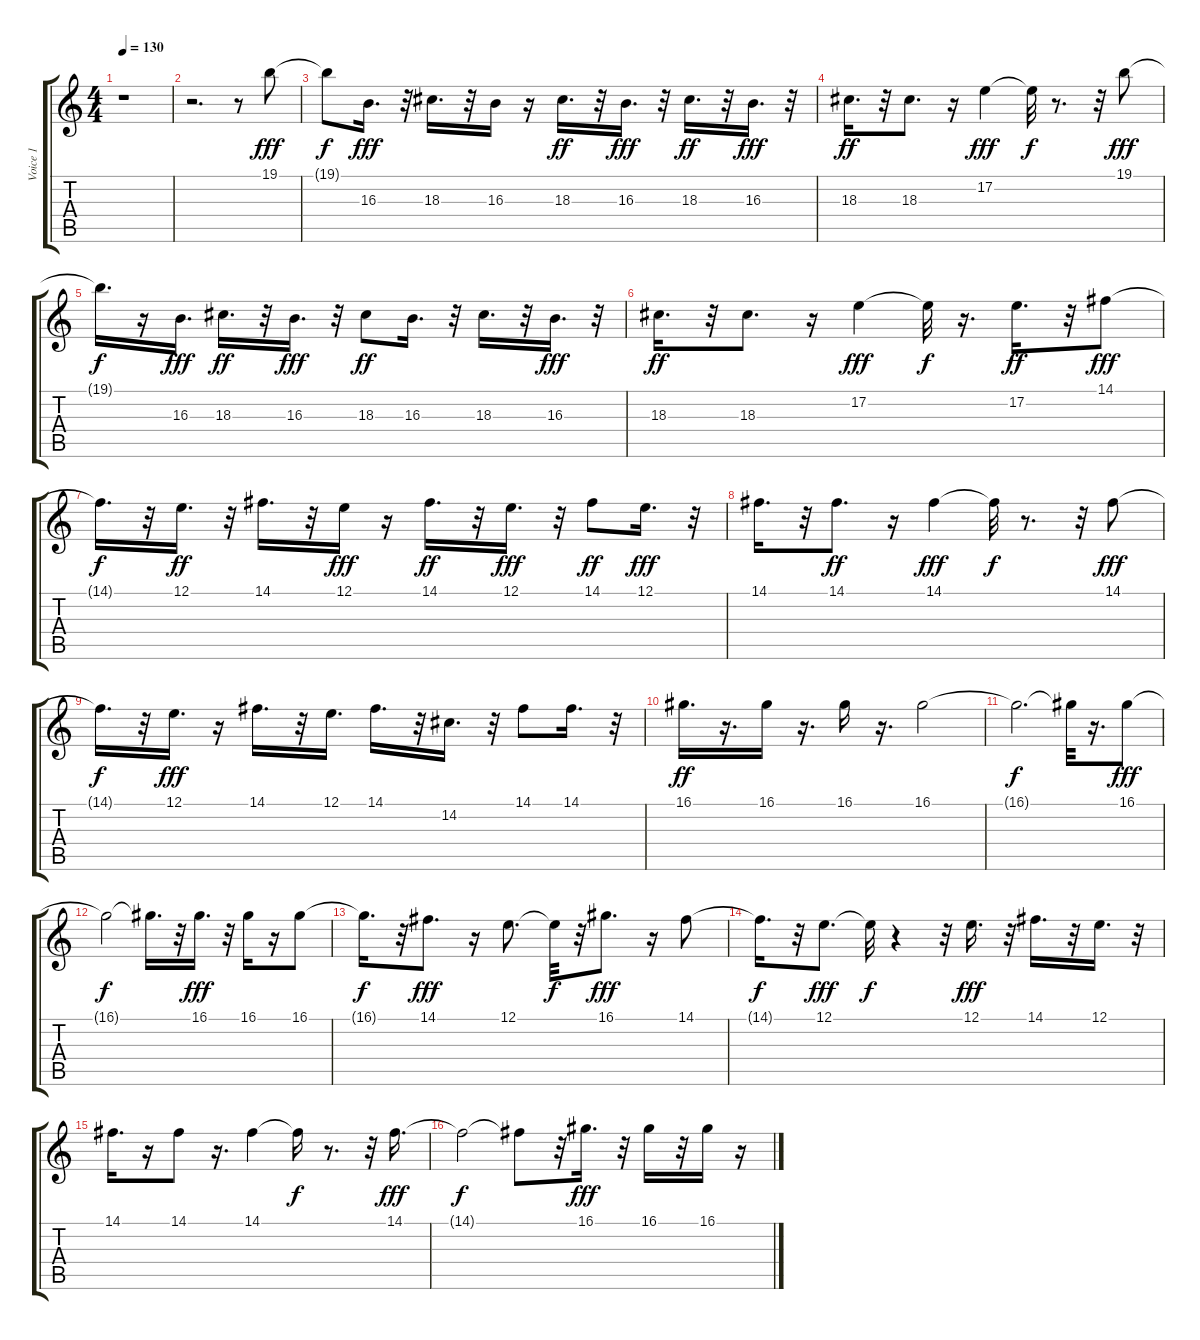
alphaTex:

\track ("Voice 1" "Voice 1") {instrument altosax}
\staff {score tabs}
\tuning (E4 B3 G3 D3 A2 E2) {hide}
\ts (4 4)
\tempo 130
\clef g2
\ks c
r.1{dy ff} |
r.2{d} r.8 19.1.8{dy fff} |
19.1{t}.8{dy f} 16.3.16{d dy fff} r.32 18.3.16{d} r.32 16.3.16 r.16 18.3.16{d dy ff} r.32 16.3.16{d dy fff} r.32 18.3.16{d dy ff} r.32 16.3.16{d dy fff} r.32 |
18.3.16{d dy ff} r.32 18.3.8{d} r.16 17.2.4{dy fff} 17.2{t}.32{dy f} r.8{d} r.32 19.1.8{dy fff} |
19.1{t}.16{d dy f} r.16 16.3.16{d dy fff} 18.3.16{d dy ff} r.32 16.3.16{d dy fff} r.32 18.3.8{dy ff} 16.3.16{d} r.32 18.3.16{d} r.32 16.3.16{d dy fff} r.32 |
18.3.16{d dy ff} r.32 18.3.8{d} r.16 17.2.4{dy fff} 17.2{t}.32{dy f} r.16{d} 17.2.16{d dy ff} r.32 14.1.8{dy fff} |
14.1{t}.16{d dy f} r.32 12.1.16{d dy ff} r.32 14.1.16{d} r.32 12.1.16{dy fff} r.16 14.1.16{d dy ff} r.32 12.1.16{d dy fff} r.32 14.1.8{dy ff} 12.1.16{d dy fff} r.32 |
14.1.16{d} r.32 14.1.8{d dy ff} r.16 14.1.4{dy fff} 14.1{t}.32{dy f} r.8{d} r.32 14.1.8{dy fff} |
14.1{t}.16{d dy f} r.32 12.1.16{d dy fff} r.16 14.1.16{d} r.32 12.1.16{d} 14.1.16{d} r.32 14.2.16{d} r.32 14.1.8 14.1.16{d} r.32 |
16.1.16{d dy ff} r.16{d} 16.1.16 r.16{d} 16.1.16 r.16{d} 16.1.2 |
16.1{t}.2{d dy f} 16.1{t}.32 r.16{d} 16.1.8{dy fff} |
16.1{t}.2{dy f} 16.1{t}.16{d} r.32 16.1.16{d dy fff} r.32 16.1.16 r.16 16.1.8 |
16.1{t}.16{d dy f} r.32 14.1.8{d dy fff} r.16 12.1.8{d} 12.1{t}.32{dy f} r.32 16.1.8{d dy fff} r.16 14.1.8 |
14.1{t}.16{d dy f} r.32 12.1.8{d dy fff} 12.1{t}.32{dy f} r.4 r.32 12.1.16{d dy fff} r.32 14.1.16{d} r.32 12.1.16{d} r.32 |
14.1.16{d} r.16 14.1.8 r.16{d} 14.1.4 14.1{t}.16{dy f} r.8{d} r.32 14.1.16{d dy fff} |
14.1{t}.2{dy f} 14.1{t}.8 r.32 16.1.16{d dy fff} r.32 16.1.16 r.32 16.1.16 r.16
